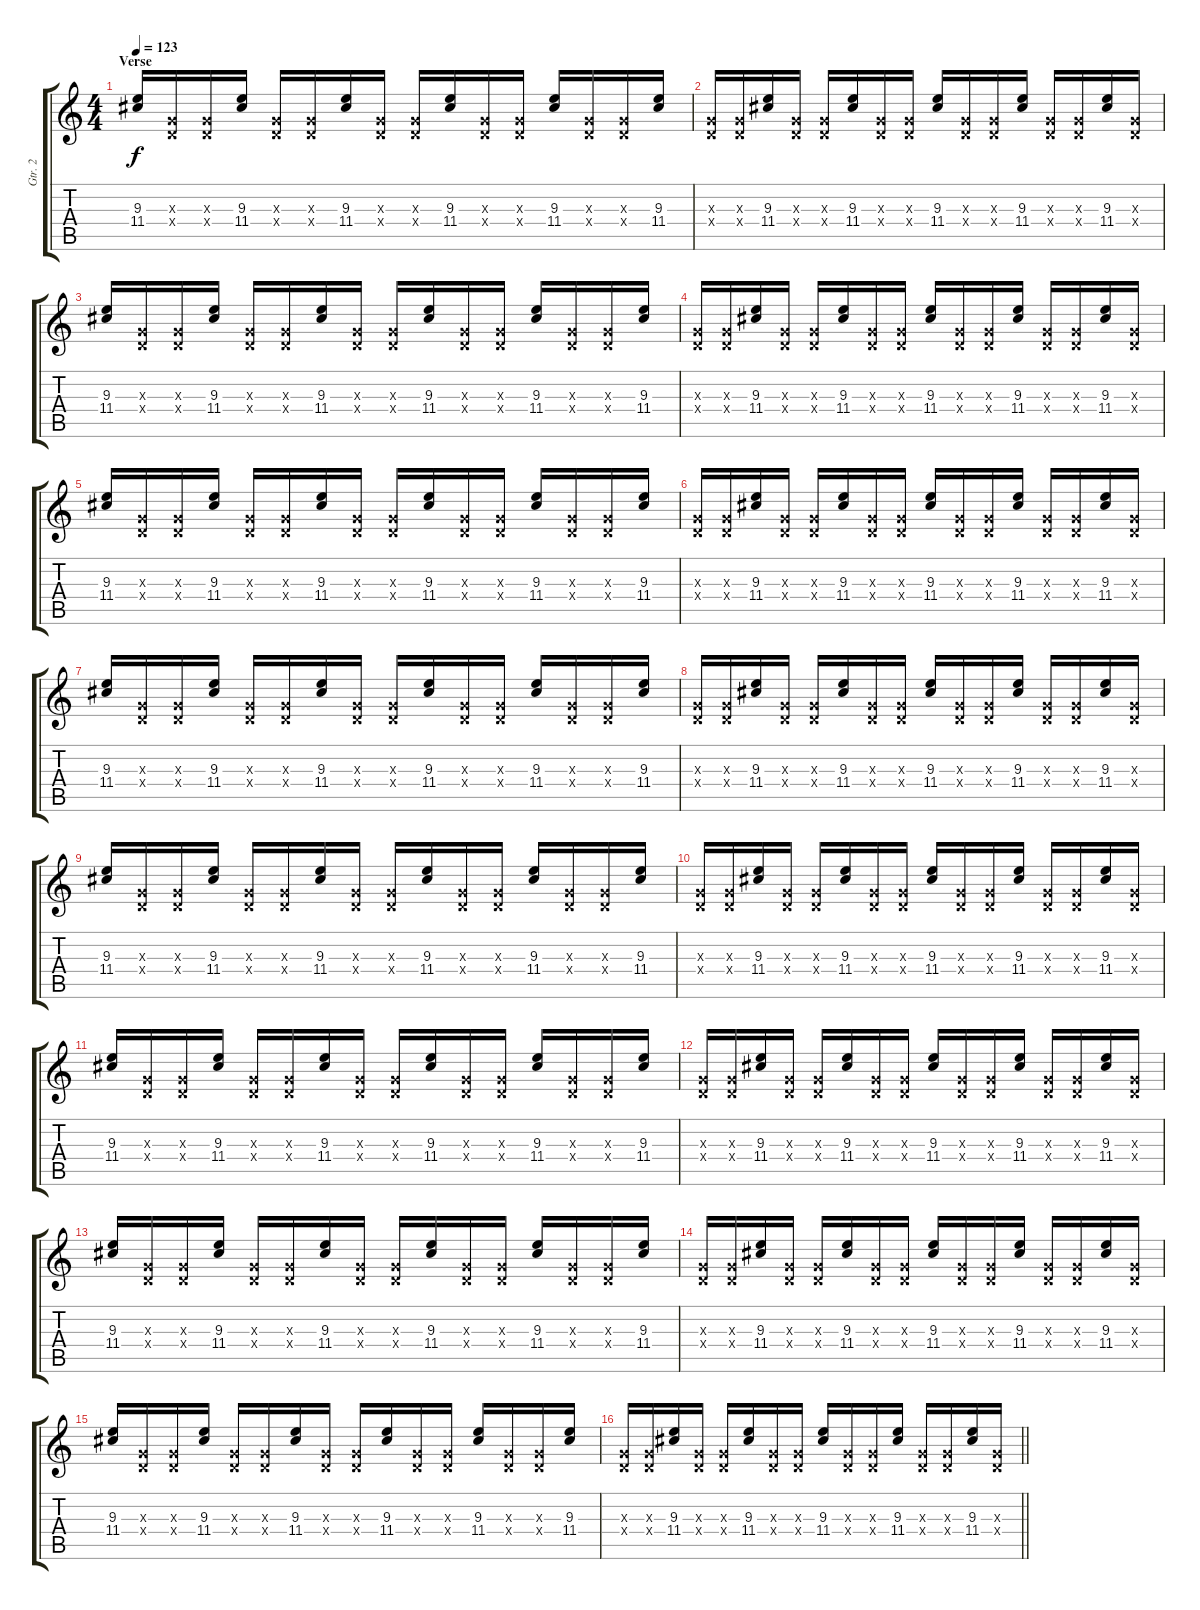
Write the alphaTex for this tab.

\track ("Gtr. 2" "Gtr. 2") {instrument electricguitarclean}
\staff {score tabs}
\tuning (E4 B3 G3 D3 A2 E2) {hide}
\ts (4 4)
\section ("" "Verse")
\tempo 123
\clef g2
\ks c
(9.3 11.4).16{dy f} (0.3{x} 0.4{x}).16 (0.3{x} 0.4{x}).16 (9.3 11.4).16 (0.3{x} 0.4{x}).16 (0.3{x} 0.4{x}).16 (9.3 11.4).16 (0.3{x} 0.4{x}).16 (0.3{x} 0.4{x}).16 (9.3 11.4).16 (0.3{x} 0.4{x}).16 (0.3{x} 0.4{x}).16 (9.3 11.4).16 (0.3{x} 0.4{x}).16 (0.3{x} 0.4{x}).16 (9.3 11.4).16 |
(0.3{x} 0.4{x}).16 (0.3{x} 0.4{x}).16 (9.3 11.4).16 (0.3{x} 0.4{x}).16 (0.3{x} 0.4{x}).16 (9.3 11.4).16 (0.3{x} 0.4{x}).16 (0.3{x} 0.4{x}).16 (9.3 11.4).16 (0.3{x} 0.4{x}).16 (0.3{x} 0.4{x}).16 (9.3 11.4).16 (0.3{x} 0.4{x}).16 (0.3{x} 0.4{x}).16 (9.3 11.4).16 (0.3{x} 0.4{x}).16 |
(9.3 11.4).16 (0.3{x} 0.4{x}).16 (0.3{x} 0.4{x}).16 (9.3 11.4).16 (0.3{x} 0.4{x}).16 (0.3{x} 0.4{x}).16 (9.3 11.4).16 (0.3{x} 0.4{x}).16 (0.3{x} 0.4{x}).16 (9.3 11.4).16 (0.3{x} 0.4{x}).16 (0.3{x} 0.4{x}).16 (9.3 11.4).16 (0.3{x} 0.4{x}).16 (0.3{x} 0.4{x}).16 (9.3 11.4).16 |
(0.3{x} 0.4{x}).16 (0.3{x} 0.4{x}).16 (9.3 11.4).16 (0.3{x} 0.4{x}).16 (0.3{x} 0.4{x}).16 (9.3 11.4).16 (0.3{x} 0.4{x}).16 (0.3{x} 0.4{x}).16 (9.3 11.4).16 (0.3{x} 0.4{x}).16 (0.3{x} 0.4{x}).16 (9.3 11.4).16 (0.3{x} 0.4{x}).16 (0.3{x} 0.4{x}).16 (9.3 11.4).16 (0.3{x} 0.4{x}).16 |
(9.3 11.4).16 (0.3{x} 0.4{x}).16 (0.3{x} 0.4{x}).16 (9.3 11.4).16 (0.3{x} 0.4{x}).16 (0.3{x} 0.4{x}).16 (9.3 11.4).16 (0.3{x} 0.4{x}).16 (0.3{x} 0.4{x}).16 (9.3 11.4).16 (0.3{x} 0.4{x}).16 (0.3{x} 0.4{x}).16 (9.3 11.4).16 (0.3{x} 0.4{x}).16 (0.3{x} 0.4{x}).16 (9.3 11.4).16 |
(0.3{x} 0.4{x}).16 (0.3{x} 0.4{x}).16 (9.3 11.4).16 (0.3{x} 0.4{x}).16 (0.3{x} 0.4{x}).16 (9.3 11.4).16 (0.3{x} 0.4{x}).16 (0.3{x} 0.4{x}).16 (9.3 11.4).16 (0.3{x} 0.4{x}).16 (0.3{x} 0.4{x}).16 (9.3 11.4).16 (0.3{x} 0.4{x}).16 (0.3{x} 0.4{x}).16 (9.3 11.4).16 (0.3{x} 0.4{x}).16 |
(9.3 11.4).16 (0.3{x} 0.4{x}).16 (0.3{x} 0.4{x}).16 (9.3 11.4).16 (0.3{x} 0.4{x}).16 (0.3{x} 0.4{x}).16 (9.3 11.4).16 (0.3{x} 0.4{x}).16 (0.3{x} 0.4{x}).16 (9.3 11.4).16 (0.3{x} 0.4{x}).16 (0.3{x} 0.4{x}).16 (9.3 11.4).16 (0.3{x} 0.4{x}).16 (0.3{x} 0.4{x}).16 (9.3 11.4).16 |
(0.3{x} 0.4{x}).16 (0.3{x} 0.4{x}).16 (9.3 11.4).16 (0.3{x} 0.4{x}).16 (0.3{x} 0.4{x}).16 (9.3 11.4).16 (0.3{x} 0.4{x}).16 (0.3{x} 0.4{x}).16 (9.3 11.4).16 (0.3{x} 0.4{x}).16 (0.3{x} 0.4{x}).16 (9.3 11.4).16 (0.3{x} 0.4{x}).16 (0.3{x} 0.4{x}).16 (9.3 11.4).16 (0.3{x} 0.4{x}).16 |
(9.3 11.4).16 (0.3{x} 0.4{x}).16 (0.3{x} 0.4{x}).16 (9.3 11.4).16 (0.3{x} 0.4{x}).16 (0.3{x} 0.4{x}).16 (9.3 11.4).16 (0.3{x} 0.4{x}).16 (0.3{x} 0.4{x}).16 (9.3 11.4).16 (0.3{x} 0.4{x}).16 (0.3{x} 0.4{x}).16 (9.3 11.4).16 (0.3{x} 0.4{x}).16 (0.3{x} 0.4{x}).16 (9.3 11.4).16 |
(0.3{x} 0.4{x}).16 (0.3{x} 0.4{x}).16 (9.3 11.4).16 (0.3{x} 0.4{x}).16 (0.3{x} 0.4{x}).16 (9.3 11.4).16 (0.3{x} 0.4{x}).16 (0.3{x} 0.4{x}).16 (9.3 11.4).16 (0.3{x} 0.4{x}).16 (0.3{x} 0.4{x}).16 (9.3 11.4).16 (0.3{x} 0.4{x}).16 (0.3{x} 0.4{x}).16 (9.3 11.4).16 (0.3{x} 0.4{x}).16 |
(9.3 11.4).16 (0.3{x} 0.4{x}).16 (0.3{x} 0.4{x}).16 (9.3 11.4).16 (0.3{x} 0.4{x}).16 (0.3{x} 0.4{x}).16 (9.3 11.4).16 (0.3{x} 0.4{x}).16 (0.3{x} 0.4{x}).16 (9.3 11.4).16 (0.3{x} 0.4{x}).16 (0.3{x} 0.4{x}).16 (9.3 11.4).16 (0.3{x} 0.4{x}).16 (0.3{x} 0.4{x}).16 (9.3 11.4).16 |
(0.3{x} 0.4{x}).16 (0.3{x} 0.4{x}).16 (9.3 11.4).16 (0.3{x} 0.4{x}).16 (0.3{x} 0.4{x}).16 (9.3 11.4).16 (0.3{x} 0.4{x}).16 (0.3{x} 0.4{x}).16 (9.3 11.4).16 (0.3{x} 0.4{x}).16 (0.3{x} 0.4{x}).16 (9.3 11.4).16 (0.3{x} 0.4{x}).16 (0.3{x} 0.4{x}).16 (9.3 11.4).16 (0.3{x} 0.4{x}).16 |
(9.3 11.4).16 (0.3{x} 0.4{x}).16 (0.3{x} 0.4{x}).16 (9.3 11.4).16 (0.3{x} 0.4{x}).16 (0.3{x} 0.4{x}).16 (9.3 11.4).16 (0.3{x} 0.4{x}).16 (0.3{x} 0.4{x}).16 (9.3 11.4).16 (0.3{x} 0.4{x}).16 (0.3{x} 0.4{x}).16 (9.3 11.4).16 (0.3{x} 0.4{x}).16 (0.3{x} 0.4{x}).16 (9.3 11.4).16 |
(0.3{x} 0.4{x}).16 (0.3{x} 0.4{x}).16 (9.3 11.4).16 (0.3{x} 0.4{x}).16 (0.3{x} 0.4{x}).16 (9.3 11.4).16 (0.3{x} 0.4{x}).16 (0.3{x} 0.4{x}).16 (9.3 11.4).16 (0.3{x} 0.4{x}).16 (0.3{x} 0.4{x}).16 (9.3 11.4).16 (0.3{x} 0.4{x}).16 (0.3{x} 0.4{x}).16 (9.3 11.4).16 (0.3{x} 0.4{x}).16 |
(9.3 11.4).16 (0.3{x} 0.4{x}).16 (0.3{x} 0.4{x}).16 (9.3 11.4).16 (0.3{x} 0.4{x}).16 (0.3{x} 0.4{x}).16 (9.3 11.4).16 (0.3{x} 0.4{x}).16 (0.3{x} 0.4{x}).16 (9.3 11.4).16 (0.3{x} 0.4{x}).16 (0.3{x} 0.4{x}).16 (9.3 11.4).16 (0.3{x} 0.4{x}).16 (0.3{x} 0.4{x}).16 (9.3 11.4).16 |
\barLineRight lightlight
(0.3{x} 0.4{x}).16 (0.3{x} 0.4{x}).16 (9.3 11.4).16 (0.3{x} 0.4{x}).16 (0.3{x} 0.4{x}).16 (9.3 11.4).16 (0.3{x} 0.4{x}).16 (0.3{x} 0.4{x}).16 (9.3 11.4).16 (0.3{x} 0.4{x}).16 (0.3{x} 0.4{x}).16 (9.3 11.4).16 (0.3{x} 0.4{x}).16 (0.3{x} 0.4{x}).16 (9.3 11.4).16 (0.3{x} 0.4{x}).16
